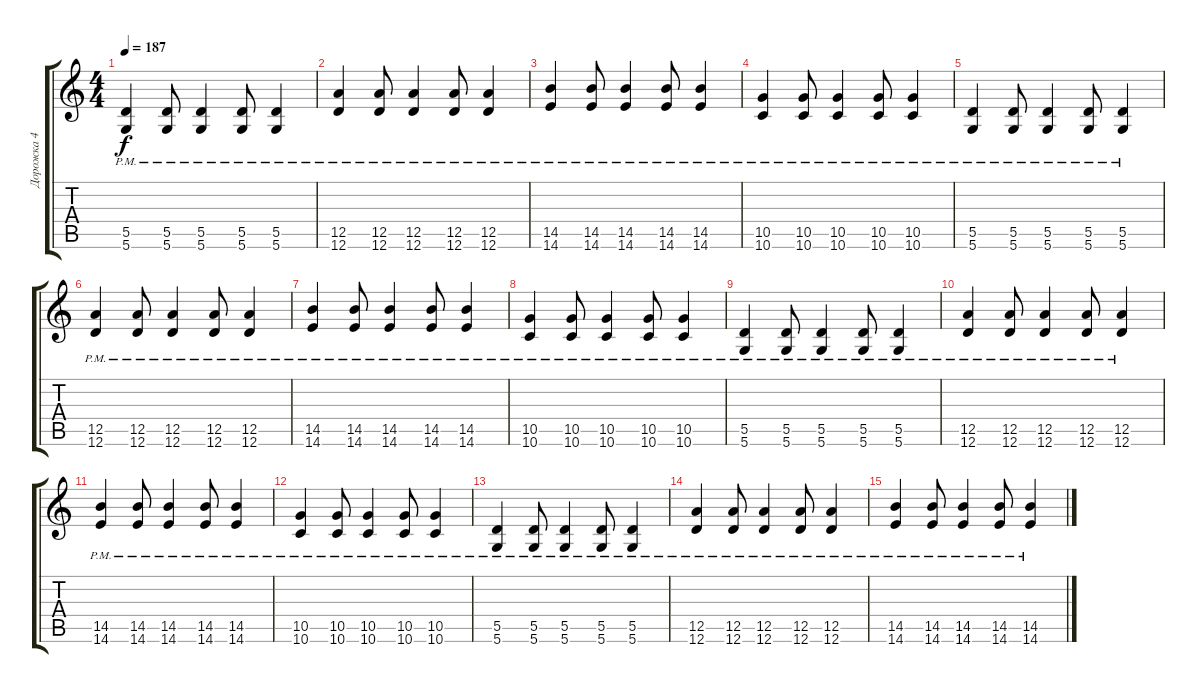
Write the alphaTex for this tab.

\track ("Дорожка 4" "Дорожка 4") {instrument overdrivenguitar}
\staff {score tabs}
\tuning (E4 B3 G3 D3 A2 D2) {hide}
\ts (4 4)
\tempo 187
\clef g2
\ks c
(5.5{pm} 5.6{pm}).4{dy f} (5.5{pm} 5.6{pm}).8 (5.5{pm} 5.6{pm}).4 (5.5{pm} 5.6{pm}).8 (5.5{pm} 5.6{pm}).4 |
(12.5{pm} 12.6{pm}).4 (12.5{pm} 12.6{pm}).8 (12.5{pm} 12.6{pm}).4 (12.5{pm} 12.6{pm}).8 (12.5{pm} 12.6{pm}).4 |
(14.5{pm} 14.6{pm}).4 (14.5{pm} 14.6{pm}).8 (14.5{pm} 14.6{pm}).4 (14.5{pm} 14.6{pm}).8 (14.5{pm} 14.6{pm}).4 |
(10.5{pm} 10.6{pm}).4 (10.5{pm} 10.6{pm}).8 (10.5{pm} 10.6{pm}).4 (10.5{pm} 10.6{pm}).8 (10.5{pm} 10.6{pm}).4 |
(5.5{pm} 5.6{pm}).4 (5.5{pm} 5.6{pm}).8 (5.5{pm} 5.6{pm}).4 (5.5{pm} 5.6{pm}).8 (5.5{pm} 5.6{pm}).4 |
(12.5{pm} 12.6{pm}).4 (12.5{pm} 12.6{pm}).8 (12.5{pm} 12.6{pm}).4 (12.5{pm} 12.6{pm}).8 (12.5{pm} 12.6{pm}).4 |
(14.5{pm} 14.6{pm}).4 (14.5{pm} 14.6{pm}).8 (14.5{pm} 14.6{pm}).4 (14.5{pm} 14.6{pm}).8 (14.5{pm} 14.6{pm}).4 |
(10.5{pm} 10.6{pm}).4 (10.5{pm} 10.6{pm}).8 (10.5{pm} 10.6{pm}).4 (10.5{pm} 10.6{pm}).8 (10.5{pm} 10.6{pm}).4 |
(5.5{pm} 5.6{pm}).4 (5.5{pm} 5.6{pm}).8 (5.5{pm} 5.6{pm}).4 (5.5{pm} 5.6{pm}).8 (5.5{pm} 5.6{pm}).4 |
(12.5{pm} 12.6{pm}).4 (12.5{pm} 12.6{pm}).8 (12.5{pm} 12.6{pm}).4 (12.5{pm} 12.6{pm}).8 (12.5{pm} 12.6{pm}).4 |
(14.5{pm} 14.6{pm}).4 (14.5{pm} 14.6{pm}).8 (14.5{pm} 14.6{pm}).4 (14.5{pm} 14.6{pm}).8 (14.5{pm} 14.6{pm}).4 |
(10.5{pm} 10.6{pm}).4 (10.5{pm} 10.6{pm}).8 (10.5{pm} 10.6{pm}).4 (10.5{pm} 10.6{pm}).8 (10.5{pm} 10.6{pm}).4 |
(5.5{pm} 5.6{pm}).4 (5.5{pm} 5.6{pm}).8 (5.5{pm} 5.6{pm}).4 (5.5{pm} 5.6{pm}).8 (5.5{pm} 5.6{pm}).4 |
(12.5{pm} 12.6{pm}).4 (12.5{pm} 12.6{pm}).8 (12.5{pm} 12.6{pm}).4 (12.5{pm} 12.6{pm}).8 (12.5{pm} 12.6{pm}).4 |
(14.5{pm} 14.6{pm}).4 (14.5{pm} 14.6{pm}).8 (14.5{pm} 14.6{pm}).4 (14.5{pm} 14.6{pm}).8 (14.5{pm} 14.6{pm}).4
